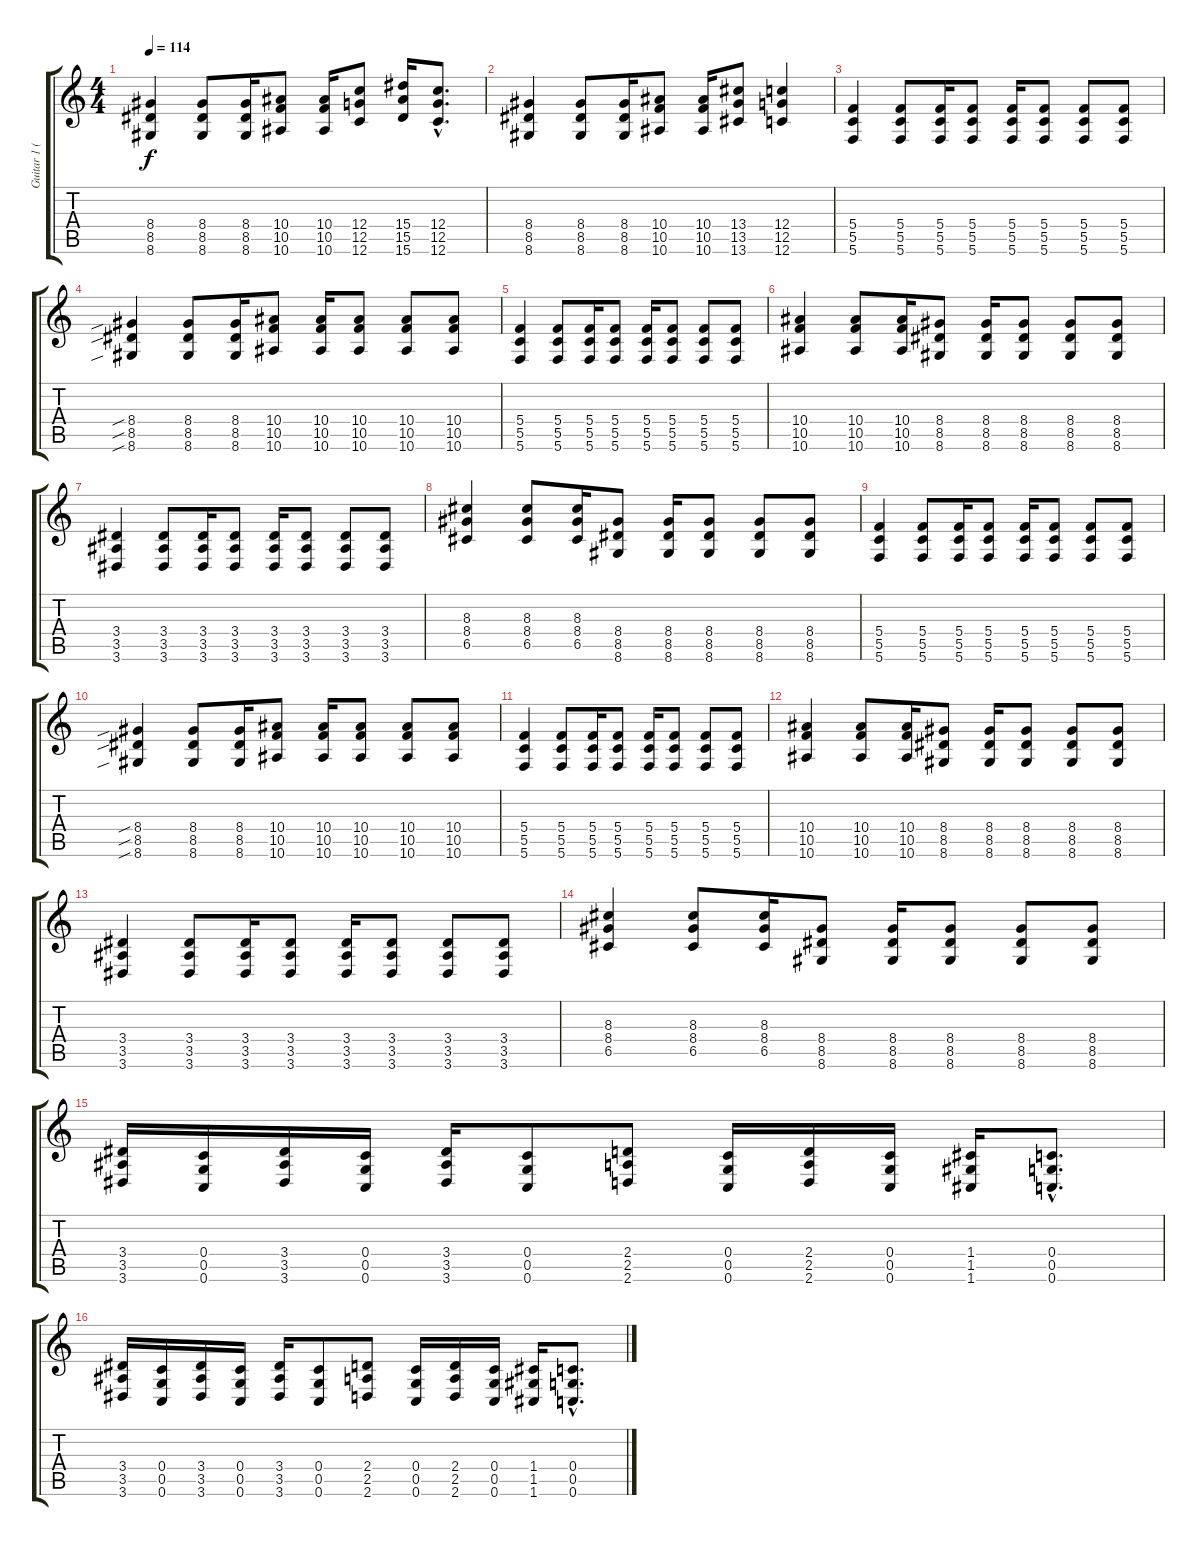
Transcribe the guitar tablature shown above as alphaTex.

\track ("Guitar 1 (Drop C)" "Guitar 1 (") {instrument distortionguitar}
\staff {score tabs}
\tuning (D4 A3 F3 C3 G2 C2) {hide}
\ts (4 4)
\tempo 114
\clef g2
\ks c
(8.4 8.5 8.6).4{dy f} (8.4 8.5 8.6).8 (8.4 8.5 8.6).16 (10.4 10.5 10.6).8 (10.4 10.5 10.6).16 (12.4 12.5 12.6).8 (15.4 15.5 15.6).16 (12.4{hac} 12.5{hac} 12.6{hac}).8{d} |
(8.4 8.5 8.6).4 (8.4 8.5 8.6).8 (8.4 8.5 8.6).16 (10.4 10.5 10.6).8 (10.4 10.5 10.6).16 (13.4 13.5 13.6).8 (12.4 12.5 12.6).4 |
(5.4 5.5 5.6).4{instrument overdrivenguitar} (5.4 5.5 5.6).8 (5.4 5.5 5.6).16 (5.4 5.5 5.6).8 (5.4 5.5 5.6).16 (5.4 5.5 5.6).8 (5.4 5.5 5.6).8 (5.4 5.5 5.6).8 |
(8.4{sib} 8.5{sib} 8.6{sib}).4 (8.4 8.5 8.6).8 (8.4 8.5 8.6).16 (10.4 10.5 10.6).8 (10.4 10.5 10.6).16 (10.4 10.5 10.6).8 (10.4 10.5 10.6).8 (10.4 10.5 10.6).8 |
(5.4 5.5 5.6).4 (5.4 5.5 5.6).8 (5.4 5.5 5.6).16 (5.4 5.5 5.6).8 (5.4 5.5 5.6).16 (5.4 5.5 5.6).8 (5.4 5.5 5.6).8 (5.4 5.5 5.6).8 |
(10.4 10.5 10.6).4 (10.4 10.5 10.6).8 (10.4 10.5 10.6).16 (8.4 8.5 8.6).8 (8.4 8.5 8.6).16 (8.4 8.5 8.6).8 (8.4 8.5 8.6).8 (8.4 8.5 8.6).8 |
(3.4 3.5 3.6).4 (3.4 3.5 3.6).8 (3.4 3.5 3.6).16 (3.4 3.5 3.6).8 (3.4 3.5 3.6).16 (3.4 3.5 3.6).8 (3.4 3.5 3.6).8 (3.4 3.5 3.6).8 |
(8.3 8.4 6.5).4 (8.3 8.4 6.5).8 (8.3 8.4 6.5).16 (8.4 8.5 8.6).8 (8.4 8.5 8.6).16 (8.4 8.5 8.6).8 (8.4 8.5 8.6).8 (8.4 8.5 8.6).8 |
(5.4 5.5 5.6).4{instrument overdrivenguitar} (5.4 5.5 5.6).8 (5.4 5.5 5.6).16 (5.4 5.5 5.6).8 (5.4 5.5 5.6).16 (5.4 5.5 5.6).8 (5.4 5.5 5.6).8 (5.4 5.5 5.6).8 |
(8.4{sib} 8.5{sib} 8.6{sib}).4 (8.4 8.5 8.6).8 (8.4 8.5 8.6).16 (10.4 10.5 10.6).8 (10.4 10.5 10.6).16 (10.4 10.5 10.6).8 (10.4 10.5 10.6).8 (10.4 10.5 10.6).8 |
(5.4 5.5 5.6).4 (5.4 5.5 5.6).8 (5.4 5.5 5.6).16 (5.4 5.5 5.6).8 (5.4 5.5 5.6).16 (5.4 5.5 5.6).8 (5.4 5.5 5.6).8 (5.4 5.5 5.6).8 |
(10.4 10.5 10.6).4 (10.4 10.5 10.6).8 (10.4 10.5 10.6).16 (8.4 8.5 8.6).8 (8.4 8.5 8.6).16 (8.4 8.5 8.6).8 (8.4 8.5 8.6).8 (8.4 8.5 8.6).8 |
(3.4 3.5 3.6).4 (3.4 3.5 3.6).8 (3.4 3.5 3.6).16 (3.4 3.5 3.6).8 (3.4 3.5 3.6).16 (3.4 3.5 3.6).8 (3.4 3.5 3.6).8 (3.4 3.5 3.6).8 |
(8.3 8.4 6.5).4 (8.3 8.4 6.5).8 (8.3 8.4 6.5).16 (8.4 8.5 8.6).8 (8.4 8.5 8.6).16 (8.4 8.5 8.6).8 (8.4 8.5 8.6).8 (8.4 8.5 8.6).8 |
(3.4 3.5 3.6).16 (0.4 0.5 0.6).16 (3.4 3.5 3.6).16 (0.4 0.5 0.6).16 (3.4 3.5 3.6).16 (0.4 0.5 0.6).8 (2.4 2.5 2.6).8 (0.4 0.5 0.6).16 (2.4 2.5 2.6).16 (0.4 0.5 0.6).16 (1.4 1.5 1.6).16 (0.4{hac} 0.5{hac} 0.6{hac}).8{d} |
(3.4 3.5 3.6).16 (0.4 0.5 0.6).16 (3.4 3.5 3.6).16 (0.4 0.5 0.6).16 (3.4 3.5 3.6).16 (0.4 0.5 0.6).8 (2.4 2.5 2.6).8 (0.4 0.5 0.6).16 (2.4 2.5 2.6).16 (0.4 0.5 0.6).16 (1.4 1.5 1.6).16 (0.4{hac} 0.5{hac} 0.6{hac}).8{d}
